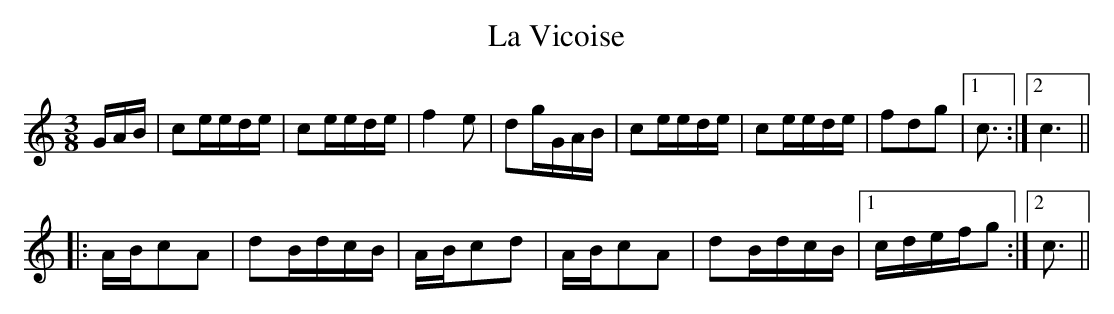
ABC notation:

X:1
T:La Vicoise
M:3/8
L:1/16
K:C
GAB|c2eede|c2eede|f4e2|d2gGAB|\
c2eede|c2eede|f2d2g2|1 c3:|2 c6||
|:ABc2A2|d2BdcB|ABc2d2|\
ABc2A2|d2BdcB|1 cdefg2:|2 c3||
